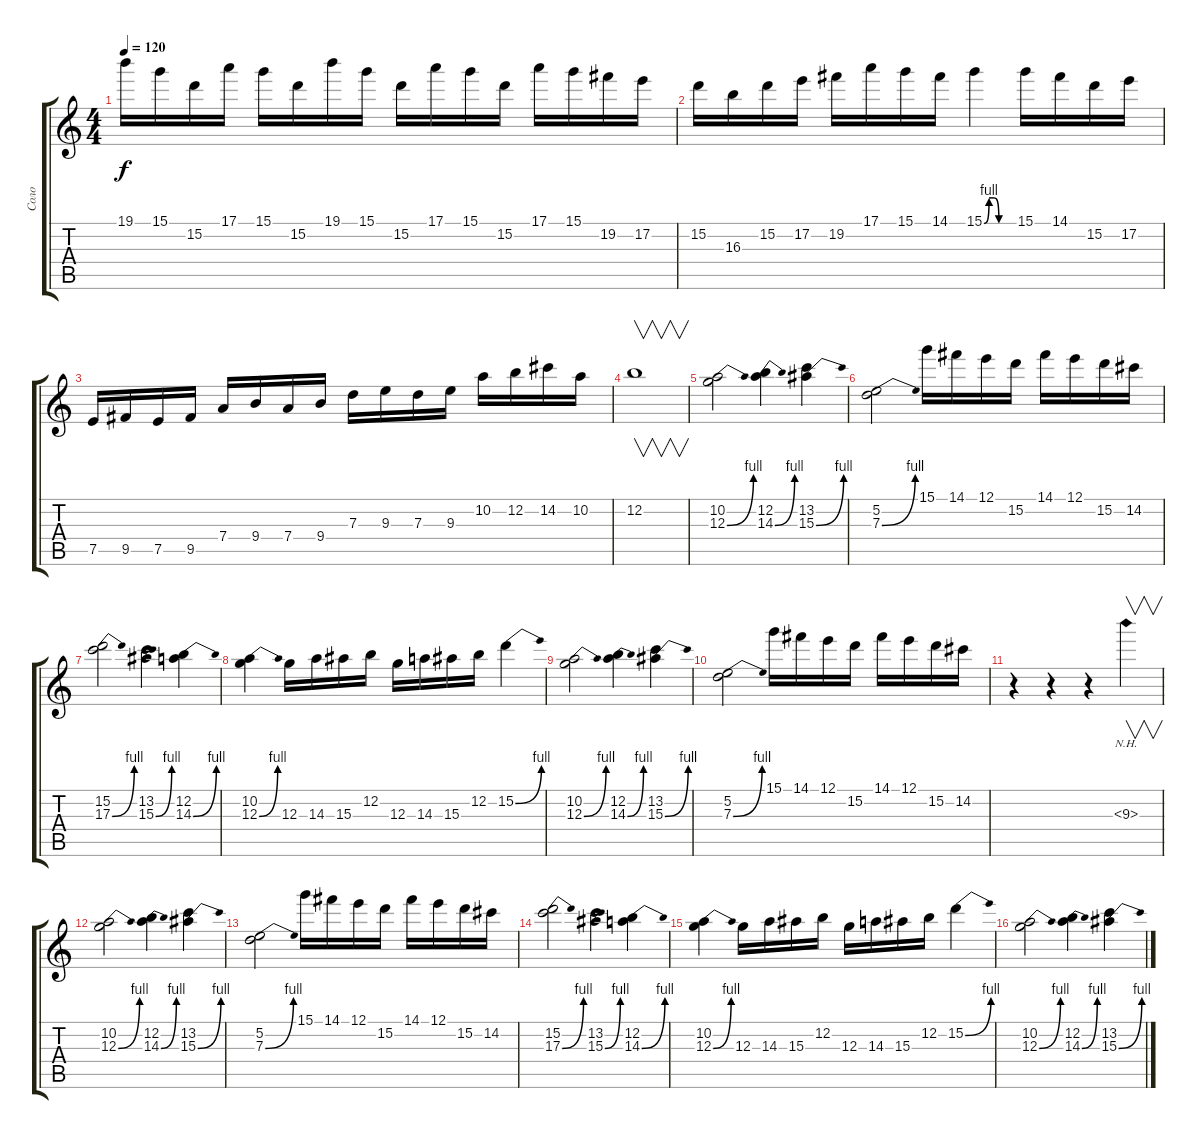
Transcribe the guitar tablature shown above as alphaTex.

\track ("Соло" "Соло") {instrument overdrivenguitar}
\staff {score tabs}
\tuning (E4 B3 G3 D3 A2 E2) {hide}
\ts (4 4)
\tempo 120
\clef g2
\ks c
19.1.16{dy f} 15.1.16 15.2.16 17.1.16 15.1.16 15.2.16 19.1.16 15.1.16 15.2.16 17.1.16 15.1.16 15.2.16 17.1.16 15.1.16 19.2.16 17.2.16 |
15.2.16 16.3.16 15.2.16 17.2.16 19.2.16 17.1.16 15.1.16 14.1.16 15.1{be (custom 0 0 10 4 20 4 30 0 60 0)}.4 15.1.16 14.1.16 15.2.16 17.2.16 |
7.5.16 9.5.16 7.5.16 9.5.16 7.4.16 9.4.16 7.4.16 9.4.16 7.3.16 9.3.16 7.3.16 9.3.16 10.2.16 12.2.16 14.2.16 10.2.16 |
12.2.1{v} |
(10.2 12.3{be (bend 0 0 60 4)}).2 (12.2 14.3{be (bend 0 0 60 4)}).4 (13.2 15.3{be (bend 0 0 60 4)}).4 |
(5.2 7.3{be (bend 0 0 60 4)}).2 15.1.16 14.1.16 12.1.16 15.2.16 14.1.16 12.1.16 15.2.16 14.2.16 |
(15.2 17.3{be (bend 0 0 60 4)}).2 (13.2 15.3{be (bend 0 0 60 4)}).4 (12.2 14.3{be (bend 0 0 60 4)}).4 |
(10.2 12.3{be (bend 0 0 60 4)}).4 12.3.16 14.3.16 15.3.16 12.2.16 12.3.16 14.3.16 15.3.16 12.2.16 15.2{be (bend 0 0 60 4)}.4 |
(10.2 12.3{be (bend 0 0 60 4)}).2 (12.2 14.3{be (bend 0 0 60 4)}).4 (13.2 15.3{be (bend 0 0 60 4)}).4 |
(5.2 7.3{be (bend 0 0 60 4)}).2 15.1.16 14.1.16 12.1.16 15.2.16 14.1.16 12.1.16 15.2.16 14.2.16 |
r.4 r.4 r.4 9.3{nh}.4{v} |
(10.2 12.3{be (bend 0 0 60 4)}).2 (12.2 14.3{be (bend 0 0 60 4)}).4 (13.2 15.3{be (bend 0 0 60 4)}).4 |
(5.2 7.3{be (bend 0 0 60 4)}).2 15.1.16 14.1.16 12.1.16 15.2.16 14.1.16 12.1.16 15.2.16 14.2.16 |
(15.2 17.3{be (bend 0 0 60 4)}).2 (13.2 15.3{be (bend 0 0 60 4)}).4 (12.2 14.3{be (bend 0 0 60 4)}).4 |
(10.2 12.3{be (bend 0 0 60 4)}).4 12.3.16 14.3.16 15.3.16 12.2.16 12.3.16 14.3.16 15.3.16 12.2.16 15.2{be (bend 0 0 60 4)}.4 |
(10.2 12.3{be (bend 0 0 60 4)}).2 (12.2 14.3{be (bend 0 0 60 4)}).4 (13.2 15.3{be (bend 0 0 60 4)}).4
